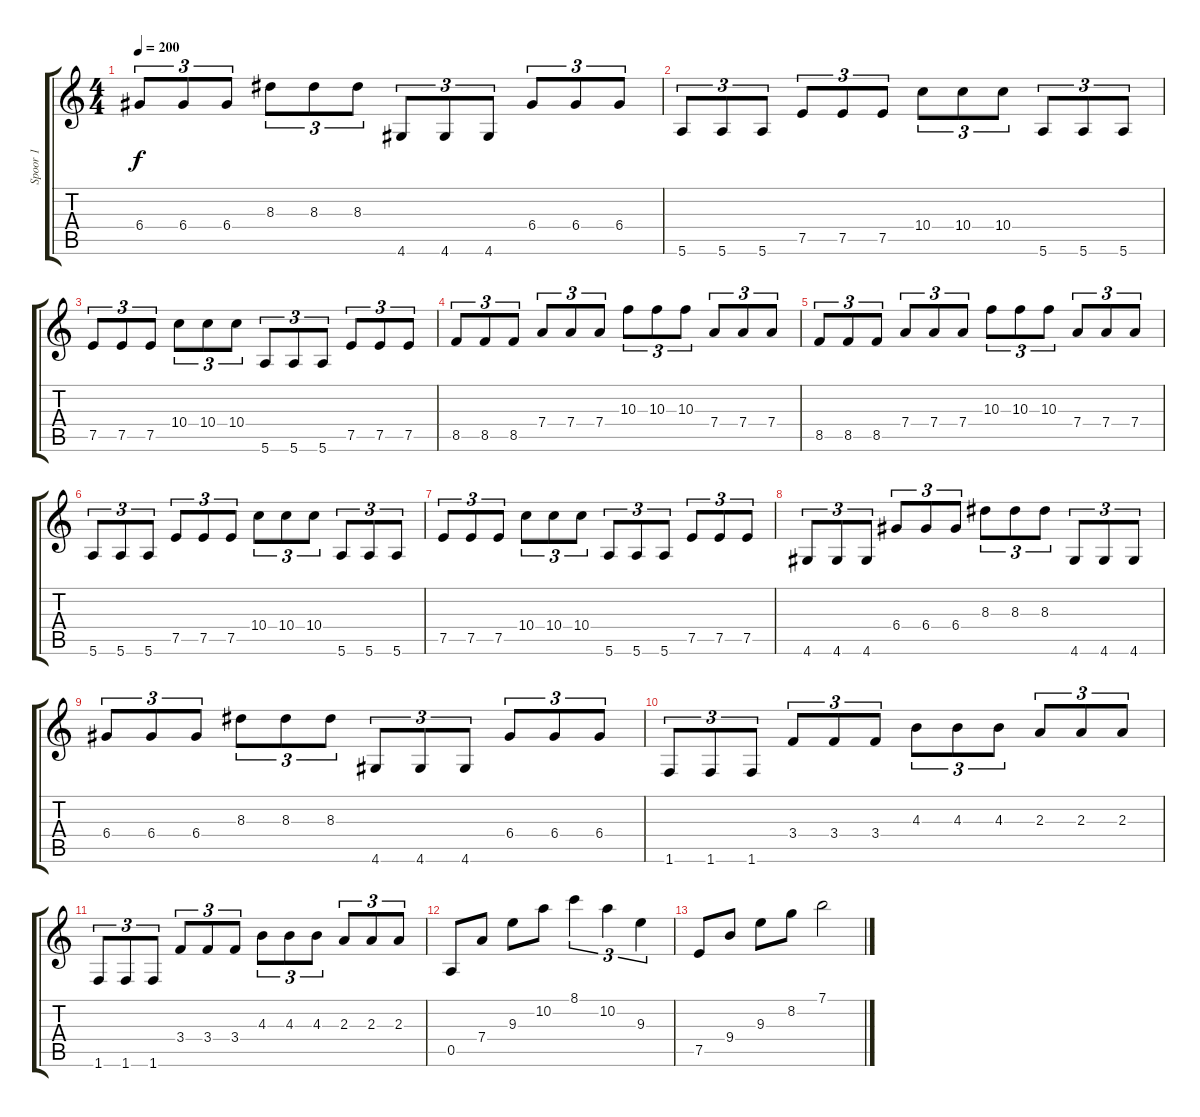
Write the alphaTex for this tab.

\track ("Spoor 1" "Spoor 1") {instrument overdrivenguitar}
\staff {score tabs}
\tuning (E4 B3 G3 D3 A2 E2) {hide}
\ts (4 4)
\tempo 200
\clef g2
\ks c
6.4.8{tu (3 2) dy f} 6.4.8{tu (3 2)} 6.4.8{tu (3 2)} 8.3.8{tu (3 2)} 8.3.8{tu (3 2)} 8.3.8{tu (3 2)} 4.6.8{tu (3 2)} 4.6.8{tu (3 2)} 4.6.8{tu (3 2)} 6.4.8{tu (3 2)} 6.4.8{tu (3 2)} 6.4.8{tu (3 2)} |
5.6.8{tu (3 2)} 5.6.8{tu (3 2)} 5.6.8{tu (3 2)} 7.5.8{tu (3 2)} 7.5.8{tu (3 2)} 7.5.8{tu (3 2)} 10.4.8{tu (3 2)} 10.4.8{tu (3 2)} 10.4.8{tu (3 2)} 5.6.8{tu (3 2)} 5.6.8{tu (3 2)} 5.6.8{tu (3 2)} |
7.5.8{tu (3 2)} 7.5.8{tu (3 2)} 7.5.8{tu (3 2)} 10.4.8{tu (3 2)} 10.4.8{tu (3 2)} 10.4.8{tu (3 2)} 5.6.8{tu (3 2)} 5.6.8{tu (3 2)} 5.6.8{tu (3 2)} 7.5.8{tu (3 2)} 7.5.8{tu (3 2)} 7.5.8{tu (3 2)} |
8.5.8{tu (3 2)} 8.5.8{tu (3 2)} 8.5.8{tu (3 2)} 7.4.8{tu (3 2)} 7.4.8{tu (3 2)} 7.4.8{tu (3 2)} 10.3.8{tu (3 2)} 10.3.8{tu (3 2)} 10.3.8{tu (3 2)} 7.4.8{tu (3 2)} 7.4.8{tu (3 2)} 7.4.8{tu (3 2)} |
8.5.8{tu (3 2)} 8.5.8{tu (3 2)} 8.5.8{tu (3 2)} 7.4.8{tu (3 2)} 7.4.8{tu (3 2)} 7.4.8{tu (3 2)} 10.3.8{tu (3 2)} 10.3.8{tu (3 2)} 10.3.8{tu (3 2)} 7.4.8{tu (3 2)} 7.4.8{tu (3 2)} 7.4.8{tu (3 2)} |
5.6.8{tu (3 2)} 5.6.8{tu (3 2)} 5.6.8{tu (3 2)} 7.5.8{tu (3 2)} 7.5.8{tu (3 2)} 7.5.8{tu (3 2)} 10.4.8{tu (3 2)} 10.4.8{tu (3 2)} 10.4.8{tu (3 2)} 5.6.8{tu (3 2)} 5.6.8{tu (3 2)} 5.6.8{tu (3 2)} |
7.5.8{tu (3 2)} 7.5.8{tu (3 2)} 7.5.8{tu (3 2)} 10.4.8{tu (3 2)} 10.4.8{tu (3 2)} 10.4.8{tu (3 2)} 5.6.8{tu (3 2)} 5.6.8{tu (3 2)} 5.6.8{tu (3 2)} 7.5.8{tu (3 2)} 7.5.8{tu (3 2)} 7.5.8{tu (3 2)} |
4.6.8{tu (3 2)} 4.6.8{tu (3 2)} 4.6.8{tu (3 2)} 6.4.8{tu (3 2)} 6.4.8{tu (3 2)} 6.4.8{tu (3 2)} 8.3.8{tu (3 2)} 8.3.8{tu (3 2)} 8.3.8{tu (3 2)} 4.6.8{tu (3 2)} 4.6.8{tu (3 2)} 4.6.8{tu (3 2)} |
6.4.8{tu (3 2)} 6.4.8{tu (3 2)} 6.4.8{tu (3 2)} 8.3.8{tu (3 2)} 8.3.8{tu (3 2)} 8.3.8{tu (3 2)} 4.6.8{tu (3 2)} 4.6.8{tu (3 2)} 4.6.8{tu (3 2)} 6.4.8{tu (3 2)} 6.4.8{tu (3 2)} 6.4.8{tu (3 2)} |
1.6.8{tu (3 2)} 1.6.8{tu (3 2)} 1.6.8{tu (3 2)} 3.4.8{tu (3 2)} 3.4.8{tu (3 2)} 3.4.8{tu (3 2)} 4.3.8{tu (3 2)} 4.3.8{tu (3 2)} 4.3.8{tu (3 2)} 2.3.8{tu (3 2)} 2.3.8{tu (3 2)} 2.3.8{tu (3 2)} |
1.6.8{tu (3 2)} 1.6.8{tu (3 2)} 1.6.8{tu (3 2)} 3.4.8{tu (3 2)} 3.4.8{tu (3 2)} 3.4.8{tu (3 2)} 4.3.8{tu (3 2)} 4.3.8{tu (3 2)} 4.3.8{tu (3 2)} 2.3.8{tu (3 2)} 2.3.8{tu (3 2)} 2.3.8{tu (3 2)} |
0.5.8 7.4.8 9.3.8 10.2.8 8.1.4{tu (3 2)} 10.2.4{tu (3 2)} 9.3.4{tu (3 2)} |
7.5.8 9.4.8 9.3.8 8.2.8 7.1.2
